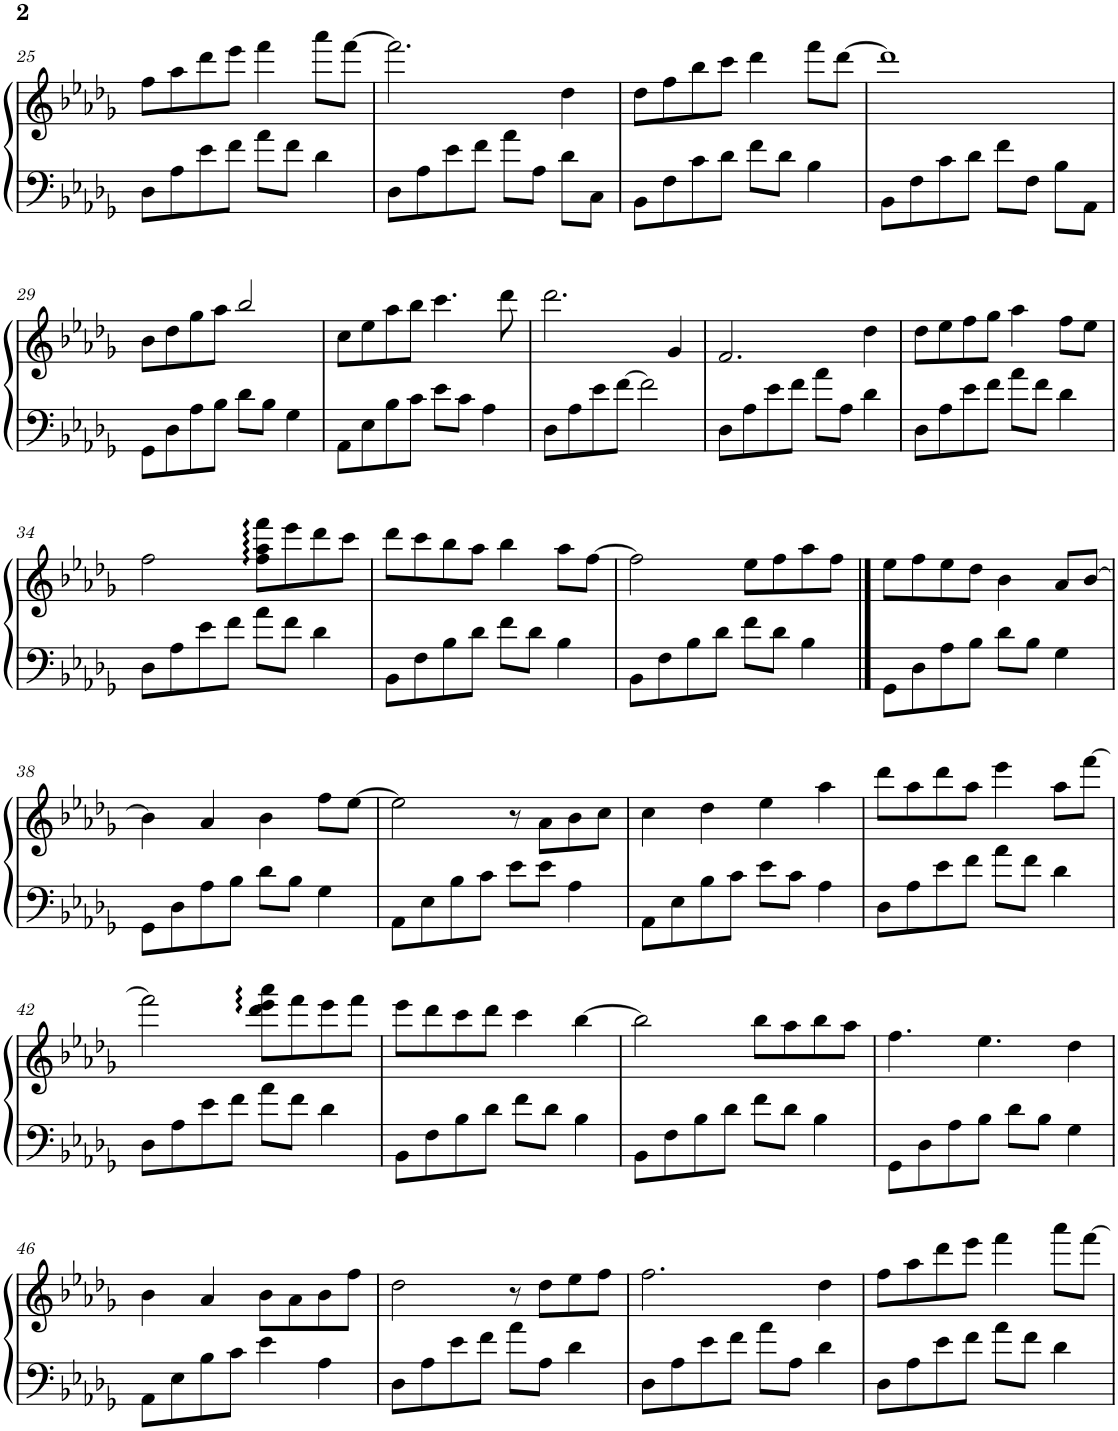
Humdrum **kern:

**kern	**kern
*part1	*part1
*staff2	*staff1
*I"Piano	*
*I'Pno	*
!!LO:PB:g=z
*clefF4	*clefG2
*k[b-e-a-d-g-]	*k[b-e-a-d-g-]
*D-:	*D-:
*M4/4	*M4/4
=25	=25
8D-\L	8ff\L
8A-\	8aa-\
8e-\	8ddd-\
8f\J	8eee-\J
8a-\L	4fff\
8f\J	.
4d-\	8aaa-\L
.	[8fff\J
=26	=26
8D-\L	2.fff\]
8A-\	.
8e-\	.
8f\J	.
8a-\L	.
8A-\J	.
8d-\L	4dd-\
8C\J	.
=27	=27
8BB-\L	8dd-\L
8F\	8ff\
8c\	8bb-\
8d-\J	8ccc\J
8f\L	4ddd-\
8d-\J	.
4B-\	8fff\L
.	[8ddd-\J
=28	=28
8BB-\L	1ddd-]
8F\	.
8c\	.
8d-\J	.
8f\L	.
8F\J	.
8B-\L	.
8AA-\J	.
!!LO:LB:g=z
=29	=29
8GG-\L	8b-\L
8D-\	8dd-\
8A-\	8gg-\
8B-\J	8aa-\J
8d-\L	2bb-/
8B-\J	.
4G-\	.
=30	=30
8AA-\L	8cc\L
8E-\	8ee-\
8B-\	8aa-\
8c\J	8bb-\J
8e-\L	4.ccc\
8c\J	.
4A-\	.
.	8ddd-\
=31	=31
8D-\L	2.ddd-\
8A-\	.
8e-\	.
[8f\J	.
2f\]	.
.	4g-/
=32	=32
8D-\L	2.f/
8A-\	.
8e-\	.
8f\J	.
8a-\L	.
8A-\J	.
4d-\	4dd-\
=33	=33
8D-\L	8dd-\L
8A-\	8ee-\
8e-\	8ff\
8f\J	8gg-\J
8a-\L	4aa-\
8f\J	.
4d-\	8ff\L
.	8ee-\J
!!LO:LB:g=z
=34	=34
8D-\L	2ff\
8A-\	.
8e-\	.
8f\J	.
8a-\L	8ff\ 8aa-\ 8fff\L
8f\J	8eee-\
4d-\	8ddd-\
.	8ccc\J
=35	=35
8BB-\L	8ddd-\L
8F\	8ccc\
8B-\	8bb-\
8d-\J	8aa-\J
8f\L	4bb-\
8d-\J	.
4B-\	8aa-\L
.	[8ff\J
=36	=36
8BB-\L	2ff\]
8F\	.
8B-\	.
8d-\J	.
8f\L	8ee-\L
8d-\J	8ff\
4B-\	8aa-\
.	8ff\J
==37	==37
8GG-\L	8ee-\L
8D-\	8ff\
8A-\	8ee-\
8B-\J	8dd-\J
8d-\L	4b-\
8B-\J	.
4G-\	8a-/L
.	[8b-/J
!!LO:LB:g=z
=38	=38
8GG-\L	4b-\]
8D-\	.
8A-\	4a-/
8B-\J	.
8d-\L	4b-\
8B-\J	.
4G-\	8ff\L
.	[8ee-\J
=39	=39
8AA-\L	2ee-\]
8E-\	.
8B-\	.
8c\J	.
8e-\L	8r
8e-\J	8a-\L
4A-\	8b-\
.	8cc\J
=40	=40
8AA-\L	4cc\
8E-\	.
8B-\	4dd-\
8c\J	.
8e-\L	4ee-\
8c\J	.
4A-\	4aa-\
=41	=41
8D-\L	8ddd-\L
8A-\	8aa-\
8e-\	8ddd-\
8f\J	8aa-\J
8a-\L	4eee-\
8f\J	.
4d-\	8aa-\L
.	[8fff\J
!!LO:LB:g=z
=42	=42
8D-\L	2fff\]
8A-\	.
8e-\	.
8f\J	.
8a-\L	8ddd-\ 8eee-\ 8aaa-\L
8f\J	8fff\
4d-\	8eee-\
.	8fff\J
=43	=43
8BB-\L	8eee-\L
8F\	8ddd-\
8B-\	8ccc\
8d-\J	8ddd-\J
8f\L	4ccc\
8d-\J	.
4B-\	[4bb-\
=44	=44
8BB-\L	2bb-\]
8F\	.
8B-\	.
8d-\J	.
8f\L	8bb-\L
8d-\J	8aa-\
4B-\	8bb-\
.	8aa-\J
=45	=45
8GG-\L	4.ff\
8D-\	.
8A-\	.
8B-\J	4.ee-\
8d-\L	.
8B-\J	.
4G-\	4dd-\
!!LO:LB:g=z
=46	=46
8AA-\L	4b-\
8E-\	.
8B-\	4a-/
8c\J	.
4e-\	8b-\L
.	8a-\
4A-\	8b-\
.	8ff\J
=47	=47
8D-\L	2dd-\
8A-\	.
8e-\	.
8f\J	.
8a-\L	8r
8A-\J	8dd-\L
4d-\	8ee-\
.	8ff\J
=48	=48
8D-\L	2.ff\
8A-\	.
8e-\	.
8f\J	.
8a-\L	.
8A-\J	.
4d-\	4dd-\
=49	=49
8D-\L	8ff\L
8A-\	8aa-\
8e-\	8ddd-\
8f\J	8eee-\J
8a-\L	4fff\
8f\J	.
4d-\	8aaa-\L
.	[8fff\J
=	=
*-	*-
